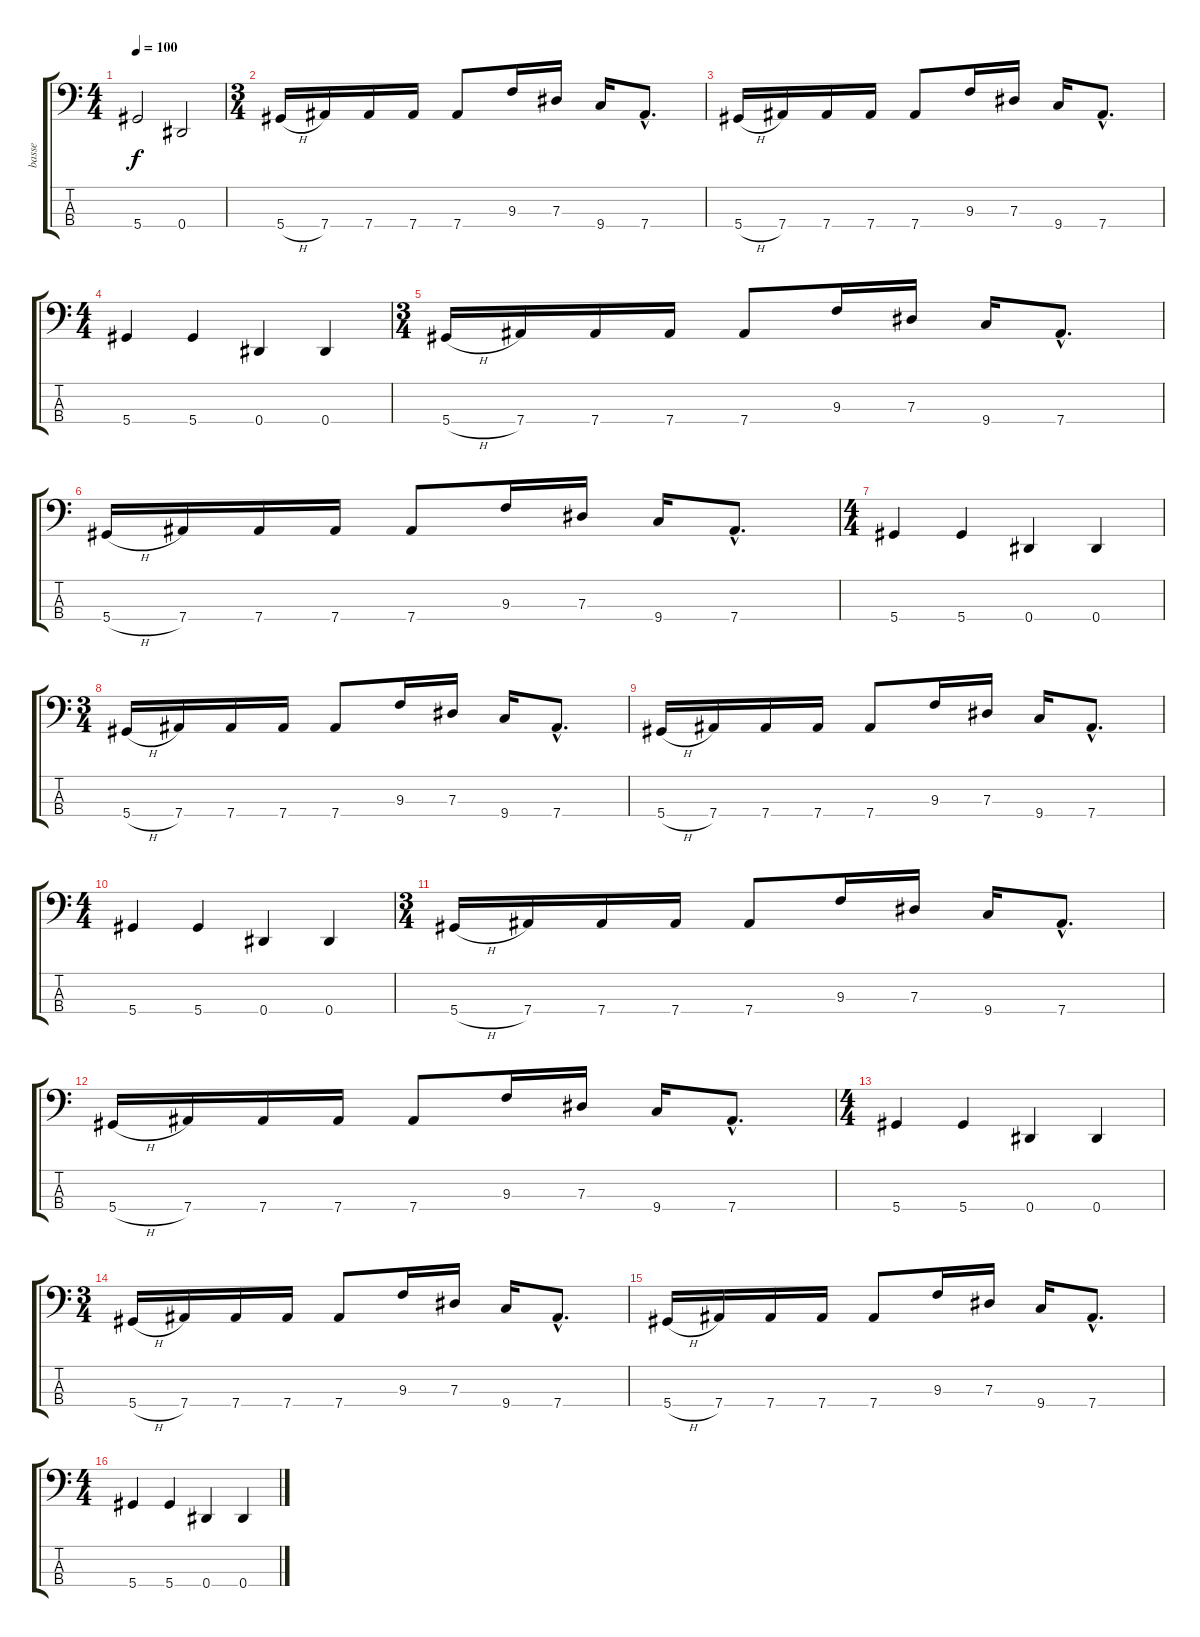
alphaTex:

\track ("basse" "basse") {instrument electricbassfinger}
\staff {score tabs}
\tuning (Gb2 Db2 Ab1 Eb1) {hide}
\ts (4 4)
\tempo 100
\clef f4
\ks c
5.4.2{dy f} 0.4.2 |
\ts (3 4)
5.4{h}.16 7.4.16 7.4.16 7.4.16 7.4.8 9.3.16 7.3.16 9.4.16 7.4{hac}.8{d} |
5.4{h}.16 7.4.16 7.4.16 7.4.16 7.4.8 9.3.16 7.3.16 9.4.16 7.4{hac}.8{d} |
\ts (4 4)
5.4.4 5.4.4 0.4.4 0.4.4 |
\ts (3 4)
5.4{h}.16 7.4.16 7.4.16 7.4.16 7.4.8 9.3.16 7.3.16 9.4.16 7.4{hac}.8{d} |
5.4{h}.16 7.4.16 7.4.16 7.4.16 7.4.8 9.3.16 7.3.16 9.4.16 7.4{hac}.8{d} |
\ts (4 4)
5.4.4 5.4.4 0.4.4 0.4.4 |
\ts (3 4)
5.4{h}.16 7.4.16 7.4.16 7.4.16 7.4.8 9.3.16 7.3.16 9.4.16 7.4{hac}.8{d} |
5.4{h}.16 7.4.16 7.4.16 7.4.16 7.4.8 9.3.16 7.3.16 9.4.16 7.4{hac}.8{d} |
\ts (4 4)
5.4.4 5.4.4 0.4.4 0.4.4 |
\ts (3 4)
5.4{h}.16 7.4.16 7.4.16 7.4.16 7.4.8 9.3.16 7.3.16 9.4.16 7.4{hac}.8{d} |
5.4{h}.16 7.4.16 7.4.16 7.4.16 7.4.8 9.3.16 7.3.16 9.4.16 7.4{hac}.8{d} |
\ts (4 4)
5.4.4 5.4.4 0.4.4 0.4.4 |
\ts (3 4)
5.4{h}.16 7.4.16 7.4.16 7.4.16 7.4.8 9.3.16 7.3.16 9.4.16 7.4{hac}.8{d} |
5.4{h}.16 7.4.16 7.4.16 7.4.16 7.4.8 9.3.16 7.3.16 9.4.16 7.4{hac}.8{d} |
\ts (4 4)
5.4.4 5.4.4 0.4.4 0.4.4
